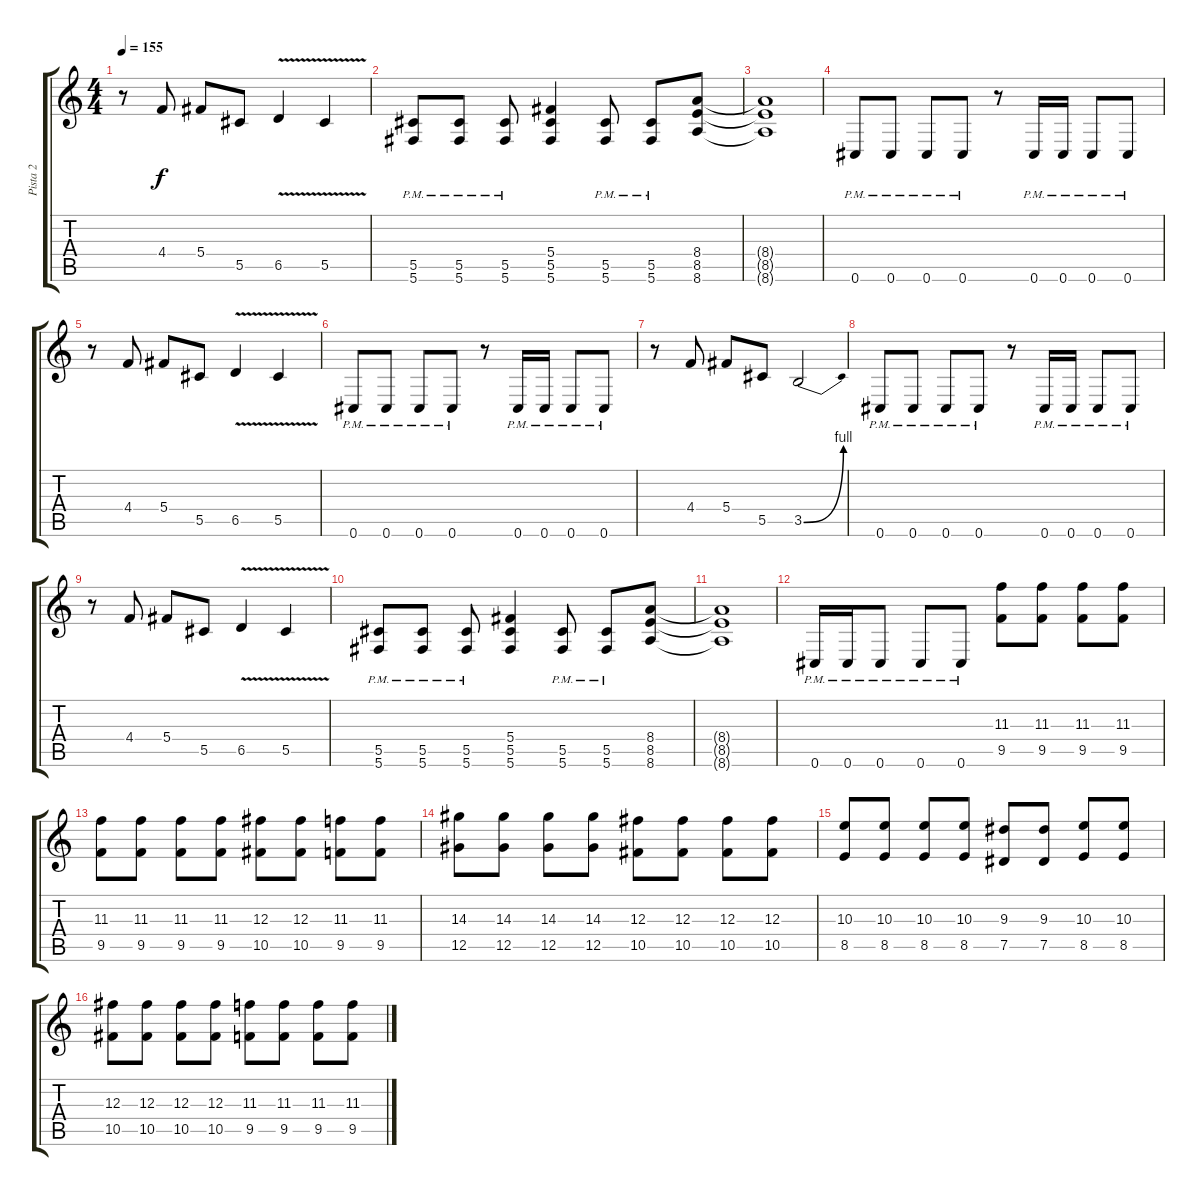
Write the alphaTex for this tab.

\track ("Pista 2" "Pista 2") {instrument overdrivenguitar}
\staff {score tabs}
\tuning (Eb4 Bb3 Gb3 Db3 Ab2 Db2) {hide}
\ts (4 4)
\tempo 155
\clef g2
\ks c
r.8{dy f} 4.4.8 5.4.8 5.5.8 6.5{v}.4 5.5{v}.4 |
(5.5 5.6{pm}).8 (5.5 5.6{pm}).8 (5.5 5.6{pm}).8 (5.4 5.5 5.6).4 (5.5{pm} 5.6{pm}).8 (5.5{pm} 5.6{pm}).8 (8.4 8.5 8.6).8 |
(8.4{t} 8.5{t} 8.6{t}).1 |
0.6{pm}.8 0.6{pm}.8 0.6{pm}.8 0.6{pm}.8 r.8 0.6{pm}.16 0.6{pm}.16 0.6{pm}.8 0.6{pm}.8 |
r.8 4.4.8 5.4.8 5.5.8 6.5{v}.4 5.5{v}.4 |
0.6{pm}.8 0.6{pm}.8 0.6{pm}.8 0.6{pm}.8 r.8 0.6{pm}.16 0.6{pm}.16 0.6{pm}.8 0.6{pm}.8 |
r.8 4.4.8 5.4.8 5.5.8 3.5{be (bend 0 0 60 4)}.2 |
0.6{pm}.8 0.6{pm}.8 0.6{pm}.8 0.6{pm}.8 r.8 0.6{pm}.16 0.6{pm}.16 0.6{pm}.8 0.6{pm}.8 |
r.8 4.4.8 5.4.8 5.5.8 6.5{v}.4 5.5{v}.4 |
(5.5 5.6{pm}).8 (5.5 5.6{pm}).8 (5.5 5.6{pm}).8 (5.4 5.5 5.6).4 (5.5{pm} 5.6{pm}).8 (5.5{pm} 5.6{pm}).8 (8.4 8.5 8.6).8 |
(8.4{t} 8.5{t} 8.6{t}).1 |
0.6{pm}.16 0.6{pm}.16 0.6{pm}.8 0.6{pm}.8 0.6{pm}.8 (11.3 9.5).8 (11.3 9.5).8 (11.3 9.5).8 (11.3 9.5).8 |
(11.3 9.5).8 (11.3 9.5).8 (11.3 9.5).8 (11.3 9.5).8 (12.3 10.5).8 (12.3 10.5).8 (11.3 9.5).8 (11.3 9.5).8 |
(14.3 12.5).8 (14.3 12.5).8 (14.3 12.5).8 (14.3 12.5).8 (12.3 10.5).8 (12.3 10.5).8 (12.3 10.5).8 (12.3 10.5).8 |
(10.3 8.5).8 (10.3 8.5).8 (10.3 8.5).8 (10.3 8.5).8 (9.3 7.5).8 (9.3 7.5).8 (10.3 8.5).8 (10.3 8.5).8 |
(12.3 10.5).8 (12.3 10.5).8 (12.3 10.5).8 (12.3 10.5).8 (11.3 9.5).8 (11.3 9.5).8 (11.3 9.5).8 (11.3 9.5).8
